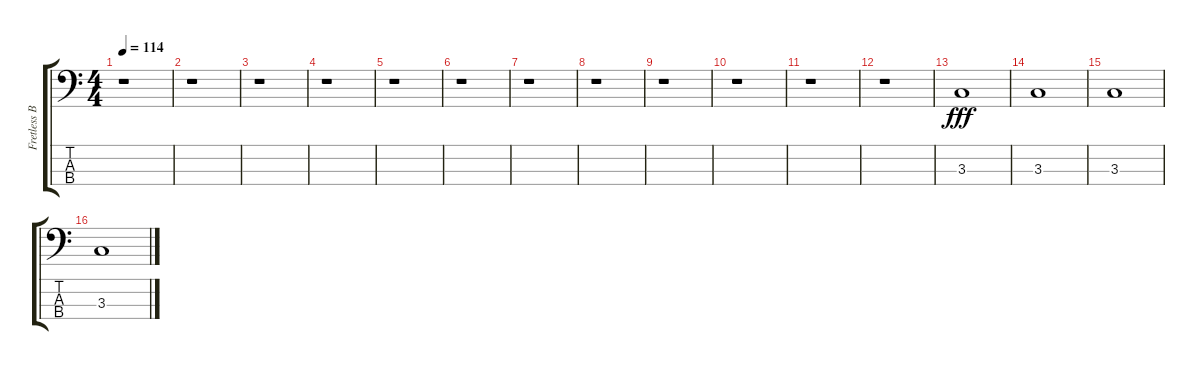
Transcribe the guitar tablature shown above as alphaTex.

\track ("Fretless Bass" "Fretless B") {instrument fretlessbass}
\staff {score tabs}
\tuning (G2 D2 A1 E1) {hide}
\ts (4 4)
\tempo 114
\clef f4
\ks c
r.1{dy fff} |
r.1 |
r.1 |
r.1 |
r.1 |
r.1 |
r.1 |
r.1 |
r.1 |
r.1 |
r.1 |
r.1 |
3.3.1 |
3.3.1 |
3.3.1 |
3.3.1
